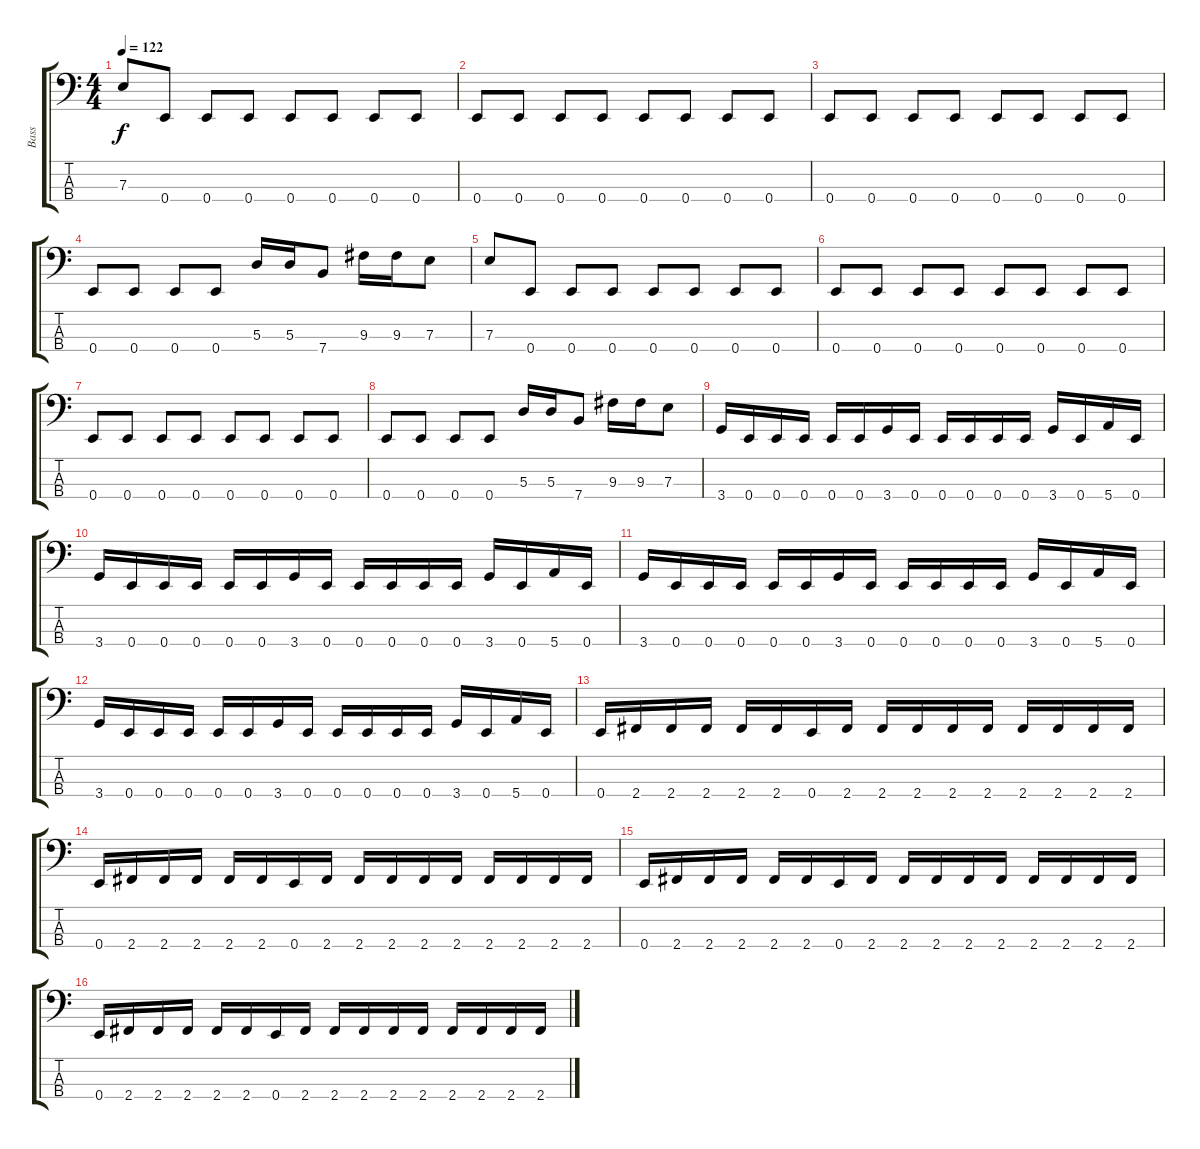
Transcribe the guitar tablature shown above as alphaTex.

\track ("Bass" "Bass") {instrument electricbassfinger}
\staff {score tabs}
\tuning (G2 D2 A1 E1) {hide}
\ts (4 4)
\tempo 122
\clef f4
\ks c
7.3.8{dy f} 0.4.8 0.4.8 0.4.8 0.4.8 0.4.8 0.4.8 0.4.8 |
0.4.8 0.4.8 0.4.8 0.4.8 0.4.8 0.4.8 0.4.8 0.4.8 |
0.4.8 0.4.8 0.4.8 0.4.8 0.4.8 0.4.8 0.4.8 0.4.8 |
0.4.8 0.4.8 0.4.8 0.4.8 5.3.16 5.3.16 7.4.8 9.3.16 9.3.16 7.3.8 |
7.3.8 0.4.8 0.4.8 0.4.8 0.4.8 0.4.8 0.4.8 0.4.8 |
0.4.8 0.4.8 0.4.8 0.4.8 0.4.8 0.4.8 0.4.8 0.4.8 |
0.4.8 0.4.8 0.4.8 0.4.8 0.4.8 0.4.8 0.4.8 0.4.8 |
0.4.8 0.4.8 0.4.8 0.4.8 5.3.16 5.3.16 7.4.8 9.3.16 9.3.16 7.3.8 |
3.4.16 0.4.16 0.4.16 0.4.16 0.4.16 0.4.16 3.4.16 0.4.16 0.4.16 0.4.16 0.4.16 0.4.16 3.4.16 0.4.16 5.4.16 0.4.16 |
3.4.16 0.4.16 0.4.16 0.4.16 0.4.16 0.4.16 3.4.16 0.4.16 0.4.16 0.4.16 0.4.16 0.4.16 3.4.16 0.4.16 5.4.16 0.4.16 |
3.4.16 0.4.16 0.4.16 0.4.16 0.4.16 0.4.16 3.4.16 0.4.16 0.4.16 0.4.16 0.4.16 0.4.16 3.4.16 0.4.16 5.4.16 0.4.16 |
3.4.16 0.4.16 0.4.16 0.4.16 0.4.16 0.4.16 3.4.16 0.4.16 0.4.16 0.4.16 0.4.16 0.4.16 3.4.16 0.4.16 5.4.16 0.4.16 |
0.4.16 2.4.16 2.4.16 2.4.16 2.4.16 2.4.16 0.4.16 2.4.16 2.4.16 2.4.16 2.4.16 2.4.16 2.4.16 2.4.16 2.4.16 2.4.16 |
0.4.16 2.4.16 2.4.16 2.4.16 2.4.16 2.4.16 0.4.16 2.4.16 2.4.16 2.4.16 2.4.16 2.4.16 2.4.16 2.4.16 2.4.16 2.4.16 |
0.4.16 2.4.16 2.4.16 2.4.16 2.4.16 2.4.16 0.4.16 2.4.16 2.4.16 2.4.16 2.4.16 2.4.16 2.4.16 2.4.16 2.4.16 2.4.16 |
0.4.16 2.4.16 2.4.16 2.4.16 2.4.16 2.4.16 0.4.16 2.4.16 2.4.16 2.4.16 2.4.16 2.4.16 2.4.16 2.4.16 2.4.16 2.4.16
